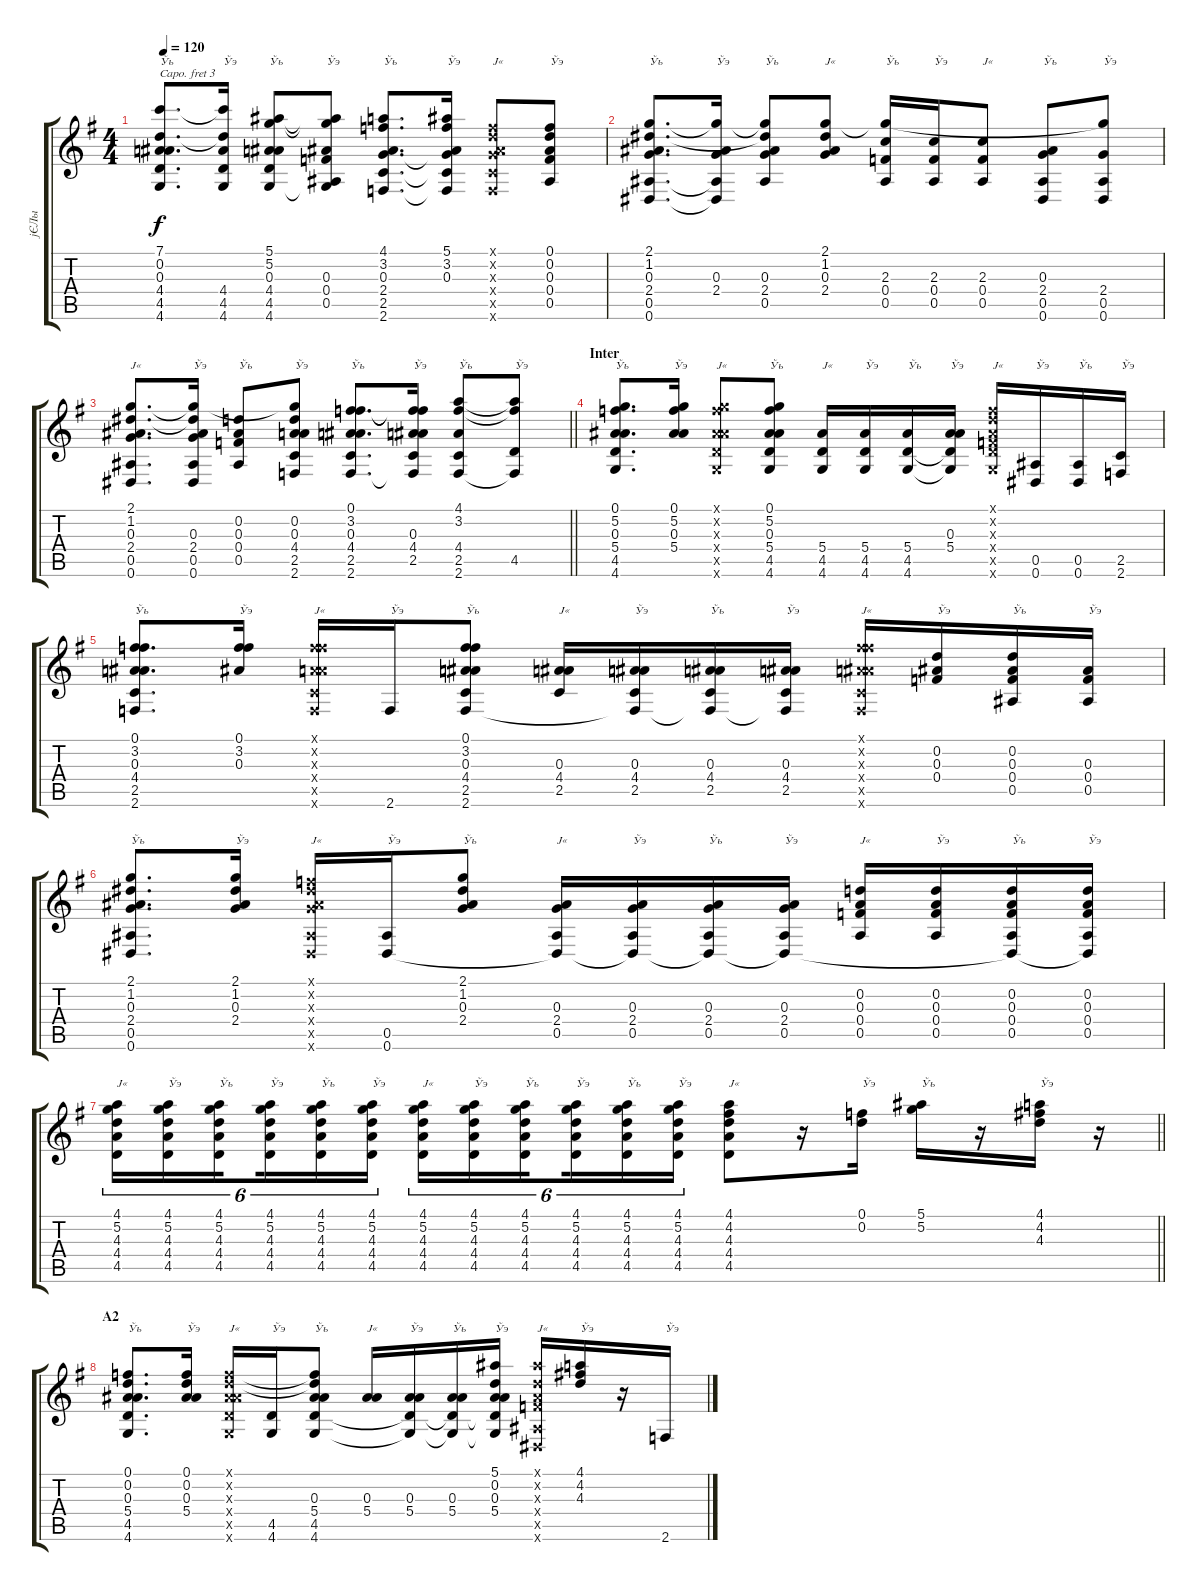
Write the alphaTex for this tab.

\track ("јЄЛы" "јЄЛы") {instrument acousticguitarsteel}
\staff {score tabs}
\capo 3
\tuning (D4 B3 G3 D3 G2 C2) {hide}
\ts (4 4)
\tempo 120
\clef g2
\ks g
(7.1 0.2 0.3 4.4 4.5 4.6).8{d txt "Ўь" dy f} (7.1{t} 0.2{t} 4.4 4.5 4.6).16{txt "Ўэ"} (5.1 5.2 0.3 4.4 4.5 4.6).8{txt "Ўь"} (5.1{t} 5.2{t} 0.3 0.4 0.5 4.6{t}).8{txt "Ўэ"} (4.1 3.2 0.3 2.4 2.5 2.6).8{d txt "Ўь"} (5.1 3.2 0.3 2.4{t} 2.5{t} 2.6{t}).16{txt "Ўэ"} (0.1{x} 0.2{x} 0.3{x} 2.4{x} 2.5{x} 2.6{x}).8{txt "Ј«"} (0.1 0.2 0.3 0.4 0.5).8{txt "Ўэ"} |
(2.1 1.2 0.3 2.4 0.5 0.6).8{d txt "Ўь"} (2.1{t} 0.3 2.4 0.5{t} 0.6{t}).16{txt "Ўэ"} (2.1{t} 1.2{t} 0.3 2.4 0.5).8{txt "Ўь"} (2.1 1.2 0.3 2.4).8{txt "Ј«"} (2.1{t} 2.3 0.4 0.5).16{txt "Ўь"} (2.3 0.4 0.5).16{txt "Ўэ"} (2.3 0.4 0.5).8{txt "Ј«"} (0.3 2.4 0.5 0.6).8{txt "Ўь"} (2.1{t} 2.4 0.5 0.6).8{txt "Ўэ"} |
\barLineRight lightlight
(2.1 1.2 0.3 2.4 0.5 0.6).8{d txt "Ј«"} (2.1{t} 1.2{t} 0.3 2.4 0.5 0.6).16{txt "Ўэ"} (0.2 0.3 0.4 0.5).8{txt "Ўь"} (2.1{t} 0.2 0.3 4.4 2.5 2.6).8{txt "Ўэ"} (0.1 3.2 0.3 4.4 2.5 2.6).8{d txt "Ўь"} (0.1{t} 3.2{t} 0.3 4.4 2.5 2.6{t}).16{txt "Ўэ"} (4.1 3.2 4.4 2.5 2.6).8{txt "Ўь"} (4.1{t} 3.2{t} 4.5 2.6{t}).8{txt "Ўэ"} |
\section ("" "Inter")
(0.1 5.2 0.3 5.4 4.5 4.6).8{d txt "Ўь"} (0.1 5.2 0.3 5.4).16{txt "Ўэ"} (0.1{x} 5.2{x} 0.3{x} 5.4{x} 4.5{x} 4.6{x}).8{txt "Ј«"} (0.1 5.2 0.3 5.4 4.5 4.6).8{txt "Ўь"} (5.4 4.5 4.6).16{txt "Ј«"} (5.4 4.5 4.6).16{txt "Ўэ"} (5.4 4.5 4.6).16{txt "Ўь"} (0.3 5.4 4.5{t} 4.6{t}).16{txt "Ўэ"} (0.1{x} 0.2{x} 0.3{x} 0.4{x} 4.5{x} 4.6{x}).16{txt "Ј«"} (0.5 0.6).16{txt "Ўэ"} (0.5 0.6).16{txt "Ўь"} (2.5 2.6).16{txt "Ўэ"} |
(0.1 3.2 0.3 4.4 2.5 2.6).8{d txt "Ўь"} (0.1 3.2 0.3).16{txt "Ўэ"} (0.1{x} 3.2{x} 0.3{x} 4.4{x} 2.5{x} 2.6{x}).16{txt "Ј«"} 2.6.16{txt "Ўэ"} (0.1 3.2 0.3 4.4 2.5 2.6).8{txt "Ўь"} (0.3 4.4 2.5).16{txt "Ј«"} (0.3 4.4 2.5 2.6{t}).16{txt "Ўэ"} (0.3 4.4 2.5 2.6{t}).16{txt "Ўь"} (0.3 4.4 2.5 2.6{t}).16{txt "Ўэ"} (0.1{x} 3.2{x} 0.3{x} 4.4{x} 2.5{x} 2.6{x}).16{txt "Ј«"} (0.2 0.3 0.4).16{txt "Ўэ"} (0.2 0.3 0.4 0.5).16{txt "Ўь"} (0.3 0.4 0.5).16{txt "Ўэ"} |
(2.1 1.2 0.3 2.4 0.5 0.6).8{d txt "Ўь"} (2.1 1.2 0.3 2.4).16{txt "Ўэ"} (0.1{x} 1.2{x} 0.3{x} 2.4{x} 0.5{x} 0.6{x}).16{txt "Ј«"} (0.5 0.6).16{txt "Ўэ"} (2.1 1.2 0.3 2.4).8{txt "Ўь"} (0.3 2.4 0.5 0.6{t}).16{txt "Ј«"} (0.3 2.4 0.5 0.6{t}).16{txt "Ўэ"} (0.3 2.4 0.5 0.6{t}).16{txt "Ўь"} (0.3 2.4 0.5 0.6{t}).16{txt "Ўэ"} (0.2 0.3 0.4 0.5).16{txt "Ј«"} (0.2 0.3 0.4 0.5).16{txt "Ўэ"} (0.2 0.3 0.4 0.5 0.6{t}).16{txt "Ўь"} (0.2 0.3 0.4 0.5 0.6{t}).16{txt "Ўэ"} |
\barLineRight lightlight
(4.1 5.2 4.3 4.4 4.5).16{tu (6 4) txt "Ј«"} (4.1 5.2 4.3 4.4 4.5).16{tu (6 4) txt "Ўэ"} (4.1 5.2 4.3 4.4 4.5).16{tu (6 4) txt "Ўь" beam splitsecondary} (4.1 5.2 4.3 4.4 4.5).16{tu (6 4) txt "Ўэ"} (4.1 5.2 4.3 4.4 4.5).16{tu (6 4) txt "Ўь"} (4.1 5.2 4.3 4.4 4.5).16{tu (6 4) txt "Ўэ"} (4.1 5.2 4.3 4.4 4.5).16{tu (6 4) txt "Ј«"} (4.1 5.2 4.3 4.4 4.5).16{tu (6 4) txt "Ўэ"} (4.1 5.2 4.3 4.4 4.5).16{tu (6 4) txt "Ўь" beam splitsecondary} (4.1 5.2 4.3 4.4 4.5).16{tu (6 4) txt "Ўэ"} (4.1 5.2 4.3 4.4 4.5).16{tu (6 4) txt "Ўь"} (4.1 5.2 4.3 4.4 4.5).16{tu (6 4) txt "Ўэ"} (4.1 4.2 4.3 4.4 4.5).8{txt "Ј«"} r.16 (0.1 0.2).16{txt "Ўэ"} (5.1 5.2).16{txt "Ўь"} r.16 (4.1 4.2 4.3).16{txt "Ўэ"} r.16 |
\section ("" "A2")
(0.1 0.2 0.3 5.4 4.5 4.6).8{d txt "Ўь"} (0.1 0.2 0.3 5.4).16{txt "Ўэ"} (0.1{x} 0.2{x} 0.3{x} 5.4{x} 4.5{x} 4.6{x}).16{txt "Ј«"} (4.5 4.6).16{txt "Ўэ"} (0.1{t} 0.2{t} 0.3 5.4 4.5 4.6).8{txt "Ўь"} (0.3 5.4).16{txt "Ј«"} (0.3 5.4 4.5{t} 4.6{t}).16{txt "Ўэ"} (0.3 5.4 4.5{t} 4.6{t}).16{txt "Ўь"} (5.1 0.2 0.3 5.4 4.5{t} 4.6{t}).16{txt "Ўэ"} (5.1{x} 0.2{x} 0.3{x} 0.4{x} 0.5{x} 0.6{x}).16{txt "Ј«"} (4.1 4.2 4.3).16{txt "Ўэ"} r.16 2.6.16{txt "Ўэ"}
